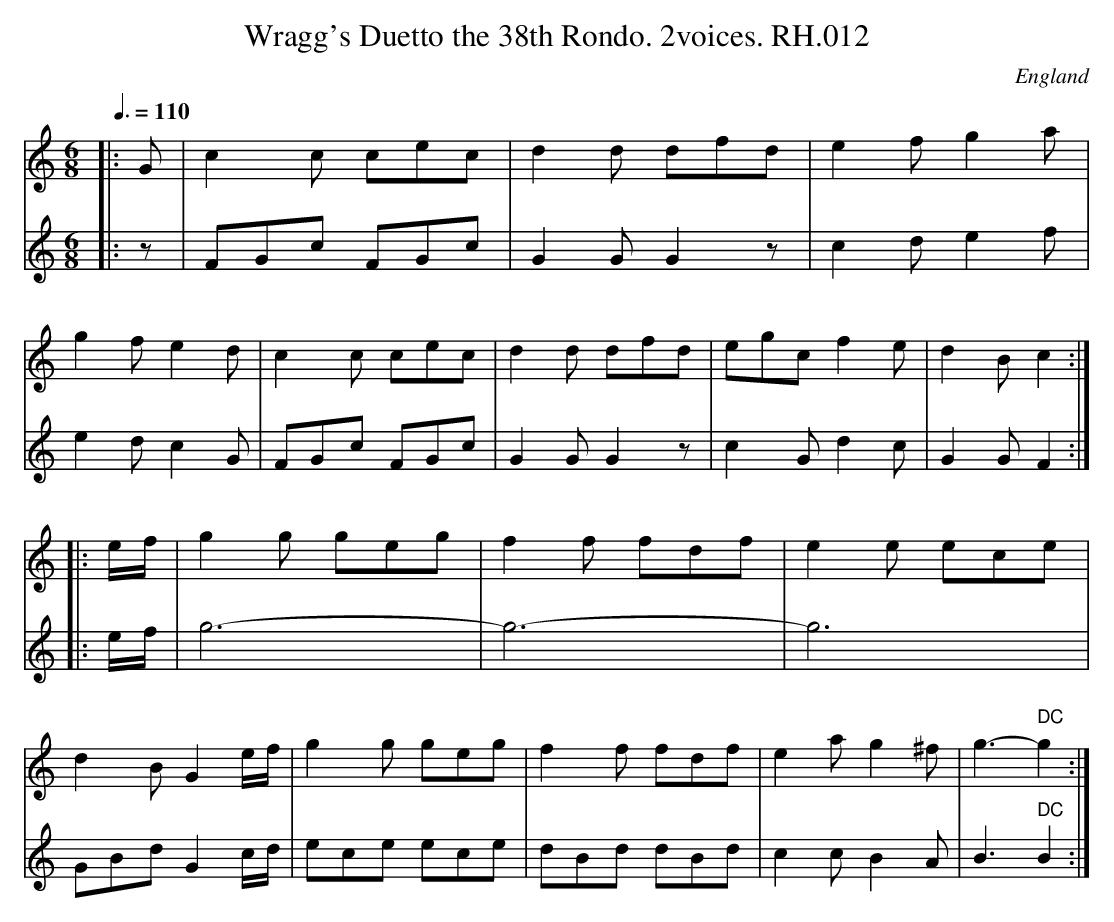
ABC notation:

X:1
T:Wragg's Duetto the 38th Rondo. 2voices. RH.012
O:England
M:6/8
L:1/8
Q:3/8=110
K:C
[V:1]|:G|c2c cec|d2d dfd|e2fg2a|
[V:2]|:z|FGc FGc|G2GG2z|c2de2f|
[V:1] g2fe2d|c2c cec|d2d dfd|egc f2e|d2Bc2:|
[V:2] e2dc2G|FGc FGc|G2GG2z|c2Gd2c|G2GF2:|
[V:1]|:e/f/|g2g geg|f2f fdf|e2e ece|
[V:2]|:e/f/|g6-|g6-|g6|
[V:1] d2BG2e/f/|g2g geg|f2f fdf|e2ag2^f|g3- " DC"g2:|
[V:2] GBdG2c/d/|ece ece|dBd dBd|c2cB2A|B3" DC"B2:|
